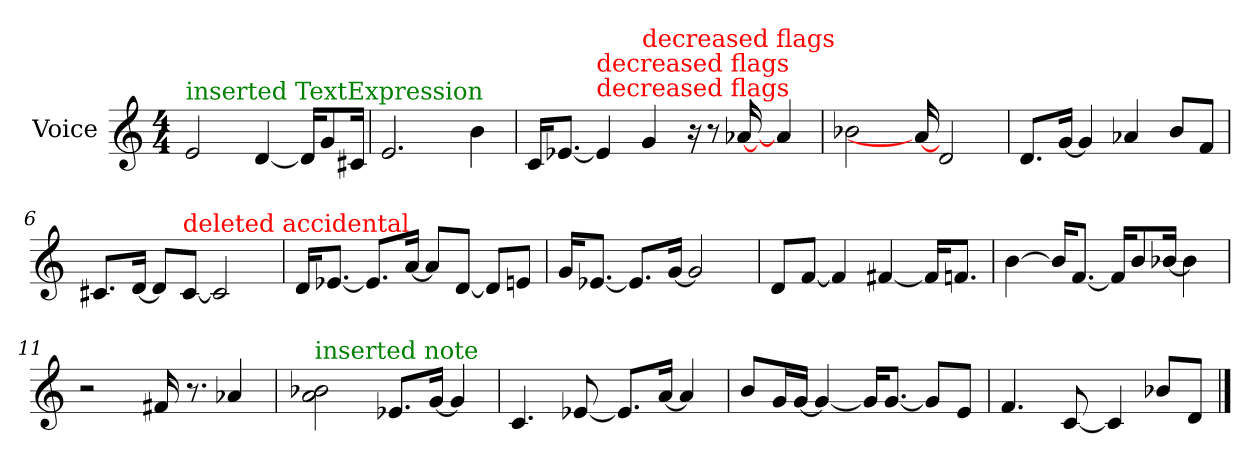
**kern
*part1
*staff1
*I"Voice
*I'Voice
*clefG2
*M4/4
=1
!LO:TX:color=#008000:t=inserted TextExpression
2e/
[<4d/
16d/KL]
8g/
16c#X/Jk
=2
2.e/
4b\
=3
16c/KL
[<8.e-X/J
!LO:TX:color=#FF0000:t=decreased flags
!LO:TX:color=#FF0000:t=decreased flags
4e-i/]
!LO:TX:color=#FF0000:t=decreased flags
4gi/
16ra
8r
[<16a-X/
16ryy
4a-/]
=4
2b-X\
16a-/_
2d/
=5
8.d/L
[<16g/Jk
4g/]
4a-X/
8b/L
8f/J
=6
8.c#X/L
[<16d/Jk
8d/L]
!LO:TX:color=#FF0000:t=deleted accidental
[<8c#i/J
2c#/]
!!LO:LB:g=z
=7
16d/KL
[<8.e-X/J
8.e-/L]
[<16a/Jk
8a/L]
[<8d/J
8d/L]
8en/J
=8
16g/KL
[<8.e-X/J
8.e-/L]
[<16g/Jk
2g/]
=9
8d/L
[<8f/J
4f/]
[<4f#X/
16f#/KL]
8.fn/J
=10
[>4b\
16b/KL]
[<8.f/J
16f/KL]
8b/
[>16b-X/Jk
4b-\]
=11
2rcc
16f#X/
8.r
4a-X/
=12
!LO:TX:color=#008000:t=inserted note
2aj\ 2b-X\
8.e-X/L
[<16g/Jk
4g/]
!!LO:LB:g=z
=13
4.c/
[<8e-X/
8.e-/L]
[<16a/Jk
4a/]
=14
8b/L
16g/L
[<16g/JJ
4g/_
16g/KL]
[<8.g/J
8g/L]
8e/J
=15
4.f/
[<8c/
4c/]
8b-X/L
8d/J
==
*-
